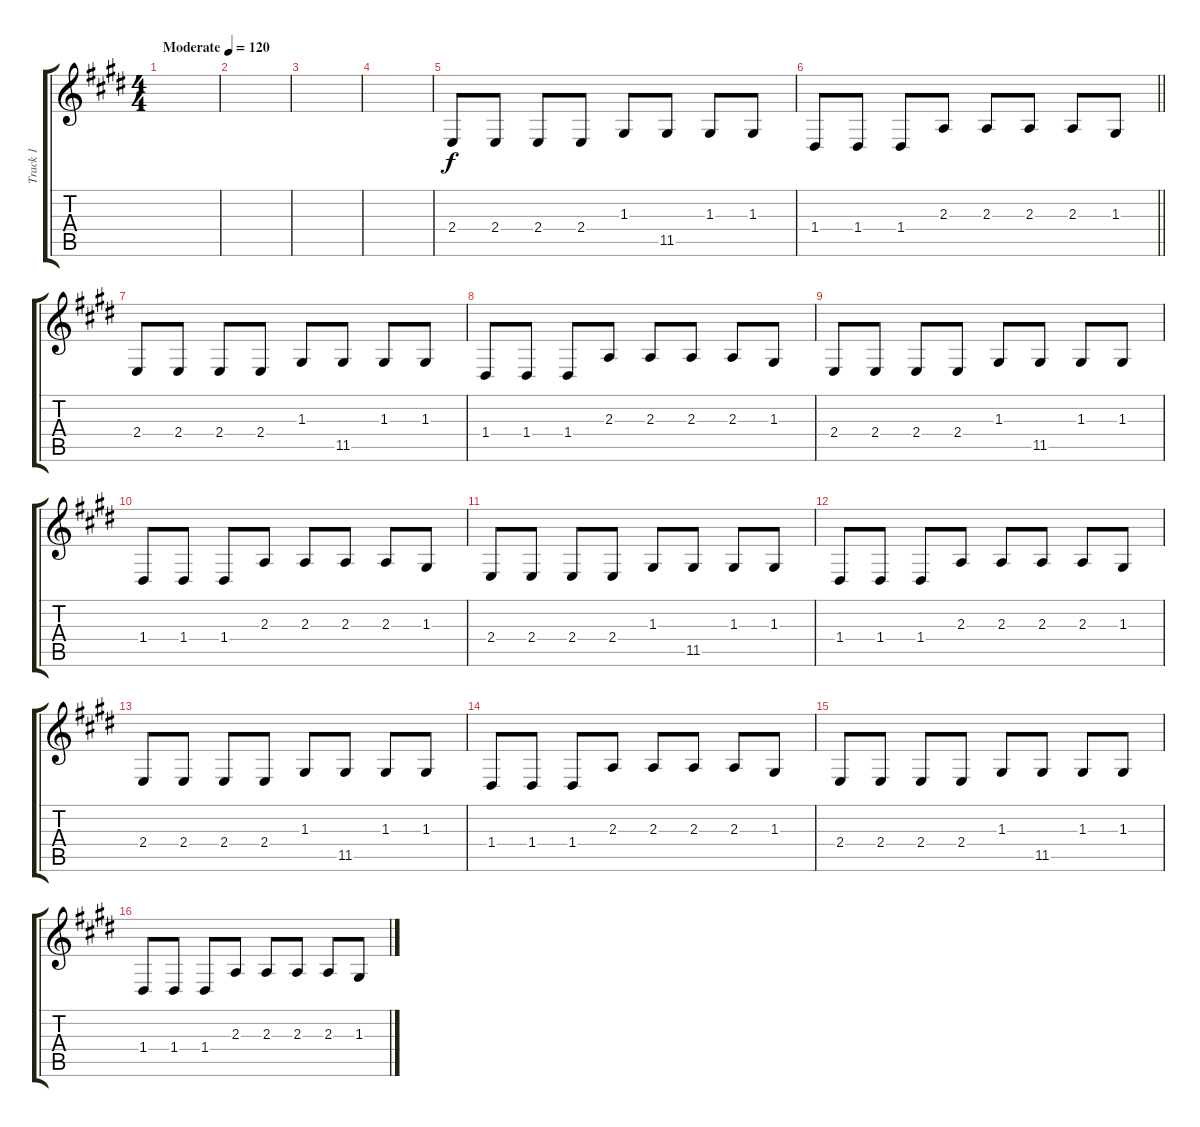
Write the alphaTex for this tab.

\track ("Track 1" "Track 1") {instrument lead2sawtooth}
\staff {score tabs}
\tuning (E4 B3 G3 D3 A2 E2) {hide}
\ts (4 4)
\tempo (120 "Moderate")
\clef g2
\ks e
|
|
|
|
2.4.8 2.4.8 2.4.8 2.4.8 1.3.8 11.5.8 1.3.8 1.3.8 |
\barLineRight lightlight
1.4.8 1.4.8 1.4.8 2.3.8 2.3.8 2.3.8 2.3.8 1.3.8 |
2.4.8 2.4.8 2.4.8 2.4.8 1.3.8 11.5.8 1.3.8 1.3.8 |
1.4.8 1.4.8 1.4.8 2.3.8 2.3.8 2.3.8 2.3.8 1.3.8 |
2.4.8 2.4.8 2.4.8 2.4.8 1.3.8 11.5.8 1.3.8 1.3.8 |
1.4.8 1.4.8 1.4.8 2.3.8 2.3.8 2.3.8 2.3.8 1.3.8 |
2.4.8 2.4.8 2.4.8 2.4.8 1.3.8 11.5.8 1.3.8 1.3.8 |
1.4.8 1.4.8 1.4.8 2.3.8 2.3.8 2.3.8 2.3.8 1.3.8 |
2.4.8 2.4.8 2.4.8 2.4.8 1.3.8 11.5.8 1.3.8 1.3.8 |
1.4.8 1.4.8 1.4.8 2.3.8 2.3.8 2.3.8 2.3.8 1.3.8 |
2.4.8 2.4.8 2.4.8 2.4.8 1.3.8 11.5.8 1.3.8 1.3.8 |
1.4.8 1.4.8 1.4.8 2.3.8 2.3.8 2.3.8 2.3.8 1.3.8
